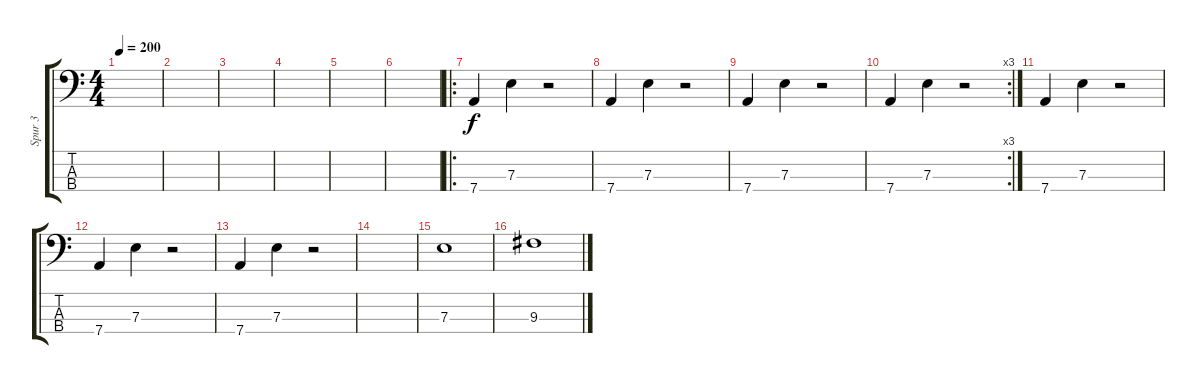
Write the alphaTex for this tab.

\track ("Spur 3" "Spur 3") {instrument electricbassfinger}
\staff {score tabs}
\tuning (G2 D2 A1 D1) {hide}
\ts (4 4)
\tempo 200
\clef f4
\ks c
|
|
|
|
|
|
\ro
7.4.4 7.3.4 r.2 |
7.4.4 7.3.4 r.2 |
7.4.4 7.3.4 r.2 |
\rc 3
7.4.4 7.3.4 r.2 |
7.4.4 7.3.4 r.2 |
7.4.4 7.3.4 r.2 |
7.4.4 7.3.4 r.2 |
|
7.3.1 |
9.3.1
